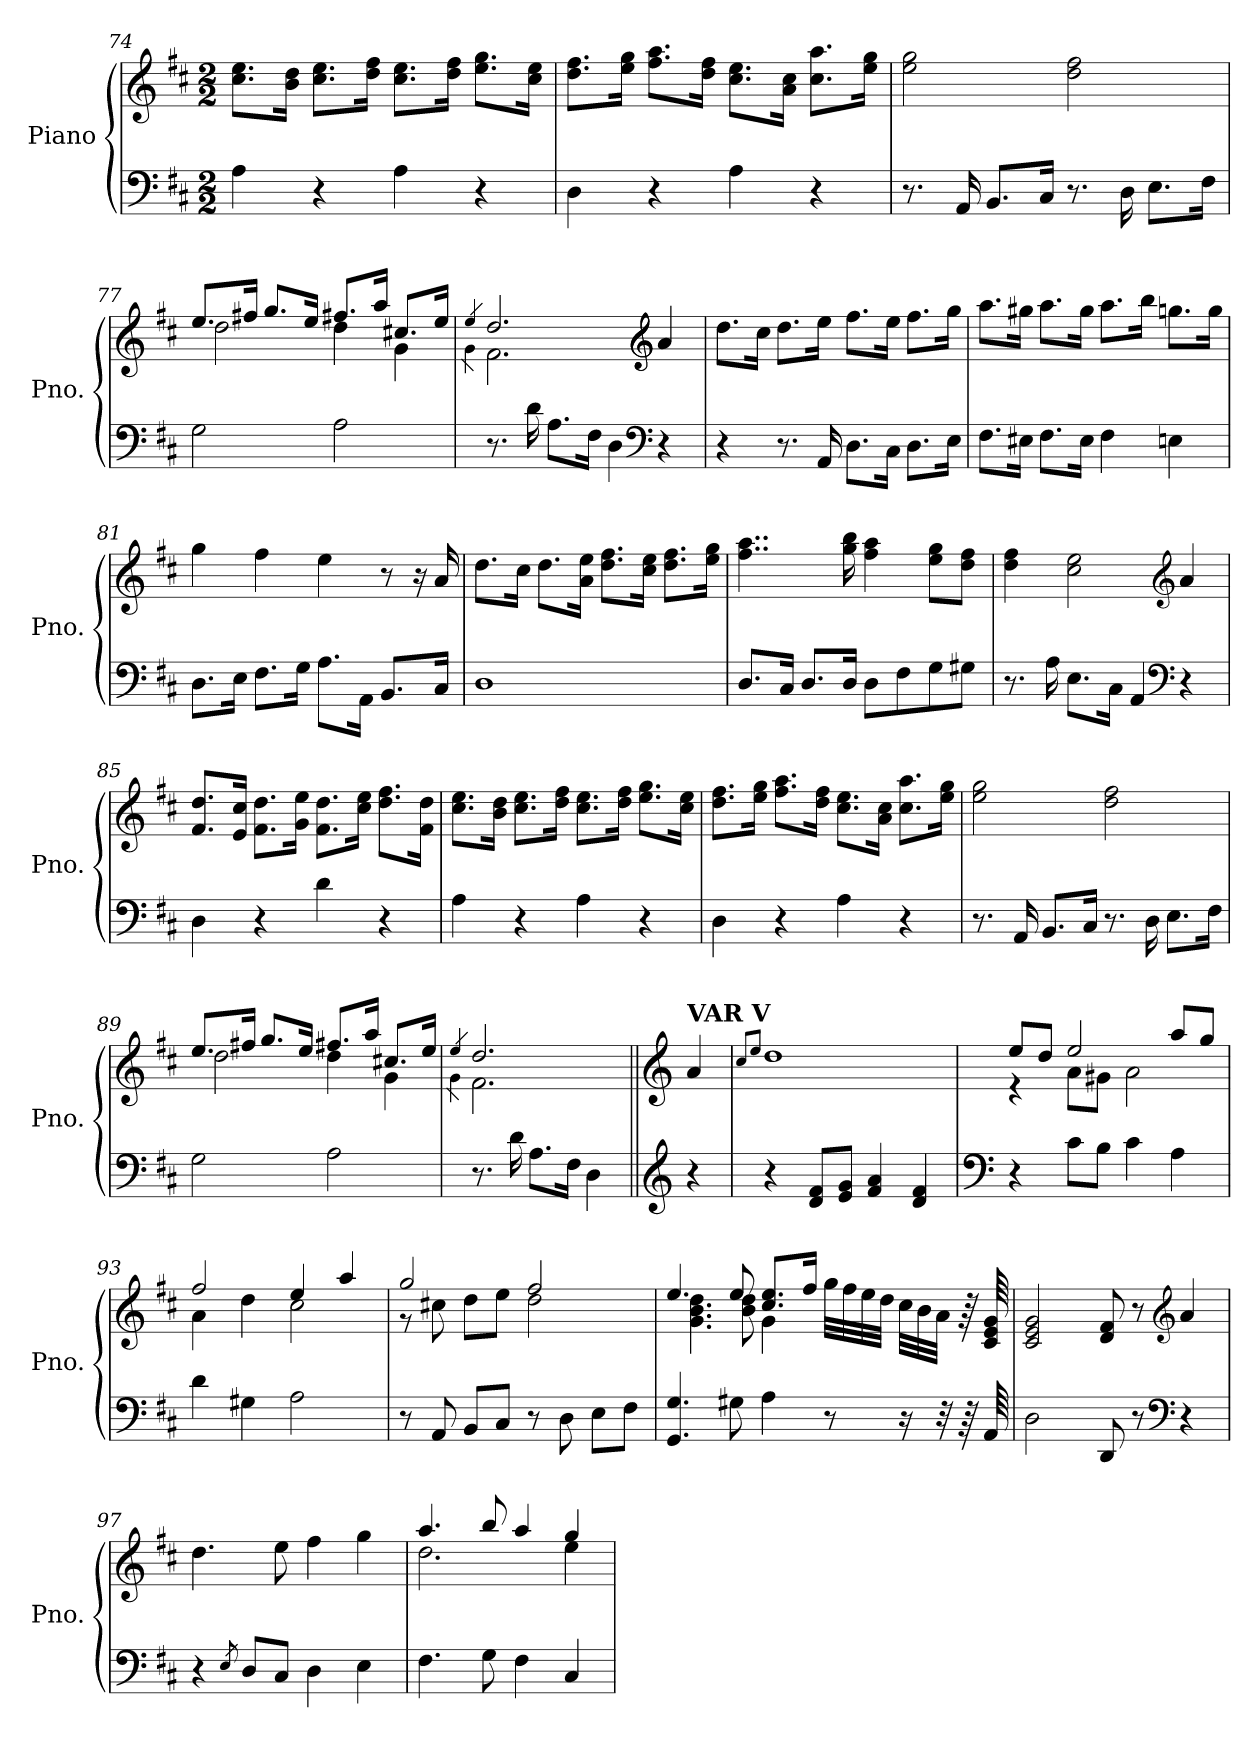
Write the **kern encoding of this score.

**kern	**kern
*part1	*part1
*staff2	*staff1
*I"Piano	*
*I'Pno.	*
!!LO:LB:g=z
*clefF4	*clefG2
*k[f#c#]	*k[f#c#]
*M2/2	*M2/2
=74	=74
4A\	8.cc#\ 8.ee\L
.	16b\ 16dd\Jk
4r	8.cc#\ 8.ee\L
.	16dd\ 16ff#\Jk
4A\	8.cc#\ 8.ee\L
.	16dd\ 16ff#\Jk
4r	8.ee\ 8.gg\L
.	16cc#\ 16ee\Jk
=75	=75
4D\	8.dd\ 8.ff#\L
.	16ee\ 16gg\Jk
4r	8.ff#\ 8.aa\L
.	16dd\ 16ff#\Jk
4A\	8.cc#\ 8.ee\L
.	16a\ 16cc#\Jk
4r	8.cc#\ 8.aa\L
.	16ee\ 16gg\Jk
=76	=76
8.r	2ee\ 2gg\
16AA/	.
8.BB/L	.
16C#/Jk	.
8.r	2dd\ 2ff#\
16D\	.
8.E\L	.
16F#\Jk	.
=77	=77
*	*^
2G\	8.ee/L	2dd\
.	16ff#X/Jk	.
.	8.gg/L	.
.	16ee/Jk	.
2A\	8.ff#X/L	4dd\
.	16aa/Jk	.
.	8.cc#X/L	4g\
.	16ee/Jk	.
!!LO:LB:g=z	!!
=78	=78	=78
.	4qee/	4qg\
8.r	2.dd/	2.f#\
16d\	.	.
8.A\L	.	.
16F#\Jk	.	.
4D\	.	.
*clefF4	*clefG2	*
4r	4a/	4ryy
*	*v	*v
=79	=79
4r	8.dd\L
.	16cc#\Jk
8.r	8.dd\L
16AA/	16ee\Jk
8.D\L	8.ff#\L
16C#\Jk	16ee\Jk
8.D\L	8.ff#\L
16E\Jk	16gg\Jk
=80	=80
8.F#\L	8.aa\L
16E#X\Jk	16gg#X\Jk
8.F#\L	8.aa\L
16E#\Jk	16gg#\Jk
4F#\	8.aa\L
.	16bb\Jk
4En\	8.ggn\L
.	16gg\Jk
=81	=81
8.D\L	4gg\
16E\Jk	.
8.F#\L	4ff#\
16G\Jk	.
8.A\L	4ee\
16AA\Jk	.
8.BB/L	8r
.	16r
16C#/Jk	16a/
!!LO:LB:g=z
=82	=82
1D	8.dd\L
.	16cc#\Jk
.	8.dd\L
.	16a\ 16ee\Jk
.	8.dd\ 8.ff#\L
.	16cc#\ 16ee\Jk
.	8.dd\ 8.ff#\L
.	16ee\ 16gg\Jk
=83	=83
8.D/L	4..ff#\ 4..aa\
16C#/Jk	.
8.D/L	.
16D/Jk	16gg\ 16bb\
8D\L	4ff#\ 4aa\
8F#\	.
8G\	8ee\ 8gg\L
8G#X\J	8dd\ 8ff#\J
=84	=84
8.r	4dd\ 4ff#\
16A\	.
8.E\L	2cc#\ 2ee\
16C#\Jk	.
4AA/	.
*clefF4	*clefG2
4r	4a/
=85	=85
4D\	8.f#/ 8.dd/L
.	16e/ 16cc#/Jk
4r	8.f#\ 8.dd\L
.	16g\ 16ee\Jk
4d\	8.f#\ 8.dd\L
.	16cc#\ 16ee\Jk
4r	8.dd\ 8.ff#\L
.	16f#\ 16dd\Jk
!!LO:LB:g=z
=86	=86
4A\	8.cc#\ 8.ee\L
.	16b\ 16dd\Jk
4r	8.cc#\ 8.ee\L
.	16dd\ 16ff#\Jk
4A\	8.cc#\ 8.ee\L
.	16dd\ 16ff#\Jk
4r	8.ee\ 8.gg\L
.	16cc#\ 16ee\Jk
=87	=87
4D\	8.dd\ 8.ff#\L
.	16ee\ 16gg\Jk
4r	8.ff#\ 8.aa\L
.	16dd\ 16ff#\Jk
4A\	8.cc#\ 8.ee\L
.	16a\ 16cc#\Jk
4r	8.cc#\ 8.aa\L
.	16ee\ 16gg\Jk
=88	=88
8.r	2ee\ 2gg\
16AA/	.
8.BB/L	.
16C#/Jk	.
8.r	2dd\ 2ff#\
16D\	.
8.E\L	.
16F#\Jk	.
=89	=89
*	*^
2G\	8.ee/L	2dd\
.	16ff#X/Jk	.
.	8.gg/L	.
.	16ee/Jk	.
2A\	8.ff#X/L	4dd\
.	16aa/Jk	.
.	8.cc#X/L	4g\
.	16ee/Jk	.
!!LO:LB:g=z	!!
=90	=90	=90
.	4qee/	4qg\
8.r	2.dd/	2.f#\
16d\	.	.
8.A\L	.	.
16F#\Jk	.	.
4D\	.	.
*	*v	*v
=90X5||	=90X5||
*clefG2	*clefG2
!	!LO:TX:a:B:t=VAR V
4r	4a/
=91	=91
.	8qcc#/L
.	8qee/J
4r	1dd
8d/ 8f#/L	.
8e/ 8g/J	.
4f#/ 4a/	.
4d/ 4f#/	.
=92	=92
*clefF4	*
*	*^
4r	8ee/L	4r
.	8dd/J	.
8c#\L	2ee/	8a\L
8B\J	.	8g#X\J
4c#\	.	2a\
4A\	8aa/L	.
.	8gg/J	.
=93	=93	=93
4d\	2ff#/	4a\
4G#X\	.	4dd\
2A\	4ee/	2cc#\
.	4aa/	.
=94	=94	=94
8r	2gg/	8r
8AA/	.	8cc#X\
8BB/L	.	8dd\L
8C#/J	.	8ee\J
8r	2ff#/	2dd\
8D\	.	.
8E\L	.	.
8F#\J	.	.
!!LO:PB:g=z	!!
=95	=95	=95
4.GG/ 4.G/	4.ee/	4.g\ 4.b\ 4.dd\
8G#X\	8ee/	8b\ 8dd\
4A\	8.cc#/ 8.ee/L	4g\
.	16ff#/Jk	.
8r	32gg\LLL	4ryy
.	32ff#\	.
.	32ee\	.
.	32dd\JJJ	.
16r	32cc#\LLL	.
.	32b\	.
32r	32a\JJJ	.
64r	64r	.
64AA/	64c#/ 64e/ 64g/	.
*	*v	*v
=96	=96
2D\	2c#/ 2e/ 2g/
8DD/	8d/ 8f#/
8r	8r
*clefF4	*clefG2
4r	4a/
=97	=97
4r	4.dd\
8qE/	.
8D/L	.
8C#/J	8ee\
4D\	4ff#\
4E\	4gg\
=98	=98
*	*^
4.F#\	4.aa/	2.dd\
8G\	8bb/	.
4F#\	4aa/	.
4C#/	4gg/	4ee\
*	*v	*v
=	=
*-	*-
